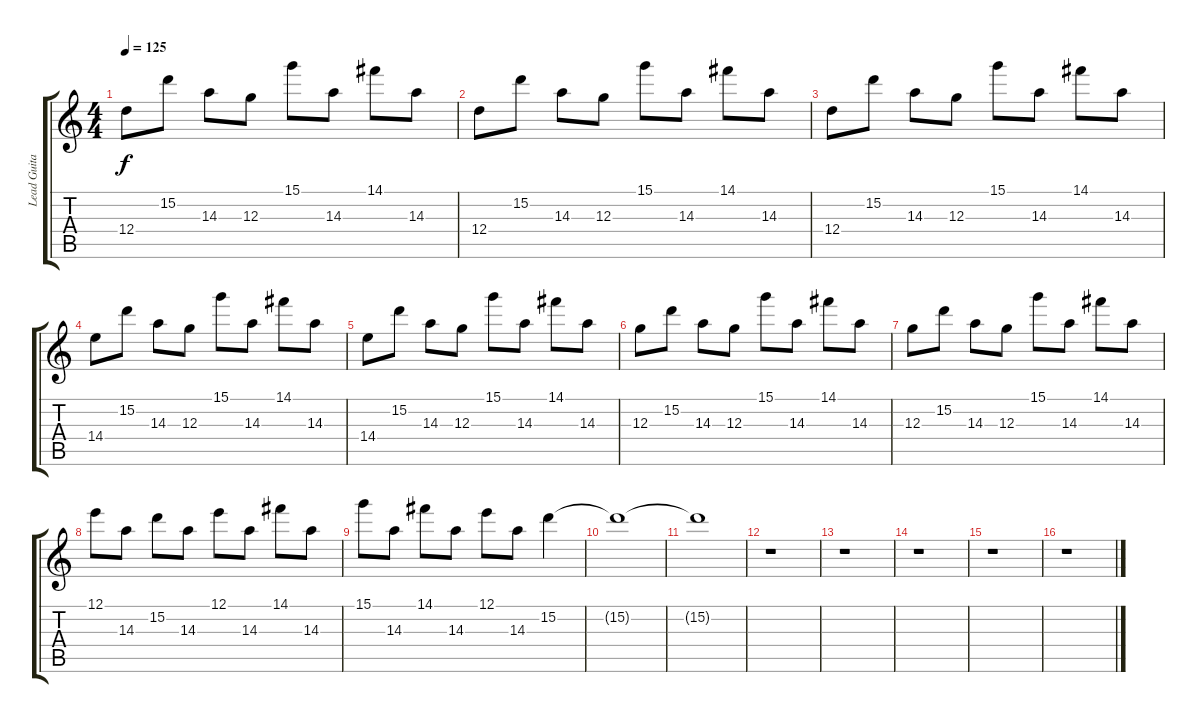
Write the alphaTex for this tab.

\track ("Lead Guitar" "Lead Guita") {instrument distortionguitar}
\staff {score tabs}
\tuning (E4 B3 G3 D3 A2 E2) {hide}
\ts (4 4)
\tempo 125
\clef g2
\ks c
12.4.8{dy f} 15.2.8 14.3.8 12.3.8 15.1.8 14.3.8 14.1.8 14.3.8 |
12.4.8 15.2.8 14.3.8 12.3.8 15.1.8 14.3.8 14.1.8 14.3.8 |
12.4.8 15.2.8 14.3.8 12.3.8 15.1.8 14.3.8 14.1.8 14.3.8 |
14.4.8 15.2.8 14.3.8 12.3.8 15.1.8 14.3.8 14.1.8 14.3.8 |
14.4.8 15.2.8 14.3.8 12.3.8 15.1.8 14.3.8 14.1.8 14.3.8 |
12.3.8 15.2.8 14.3.8 12.3.8 15.1.8 14.3.8 14.1.8 14.3.8 |
12.3.8 15.2.8 14.3.8 12.3.8 15.1.8 14.3.8 14.1.8 14.3.8 |
12.1.8 14.3.8 15.2.8 14.3.8 12.1.8 14.3.8 14.1.8 14.3.8 |
15.1.8 14.3.8 14.1.8 14.3.8 12.1.8 14.3.8 15.2.4 |
15.2{t}.1 |
15.2{t}.1 |
r.1 |
r.1 |
r.1 |
r.1 |
r.1
